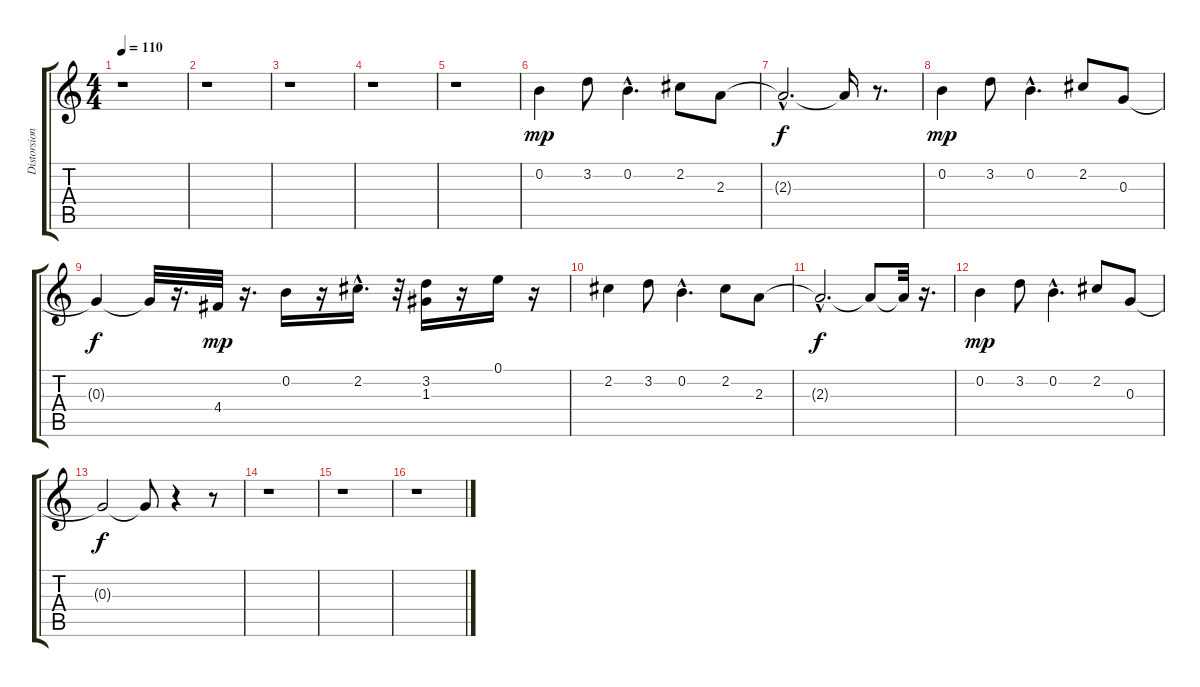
\track ("Distorsion douce" "Distorsion") {instrument distortionguitar}
\staff {score tabs}
\tuning (E4 B3 G3 D3 A2 E2) {hide}
\ts (4 4)
\tempo 110
\clef g2
\ks c
r.1{dy f} |
r.1 |
r.1 |
r.1 |
r.1 |
0.2.4{dy mp} 3.2.8 0.2{hac}.4{d} 2.2.8 2.3.8 |
2.3{hac t}.2{d dy f} 2.3{t}.16 r.8{d} |
0.2.4{dy mp} 3.2.8 0.2{hac}.4{d} 2.2.8 0.3.8 |
0.3{t}.4{dy f} 0.3{t}.32 r.16{d} 4.4.32{dy mp} r.16{d} 0.2.16 r.16 2.2{hac}.16{d} r.32 (3.2 1.3).16 r.16 0.1.16 r.16 |
2.2.4 3.2.8 0.2{hac}.4{d} 2.2.8 2.3.8 |
2.3{hac t}.2{d dy f} 2.3{t}.8 2.3{t}.32 r.16{d} |
0.2.4{dy mp} 3.2.8 0.2{hac}.4{d} 2.2.8 0.3.8 |
0.3{t}.2{dy f} 0.3{t}.8 r.4 r.8 |
r.1 |
r.1 |
r.1
